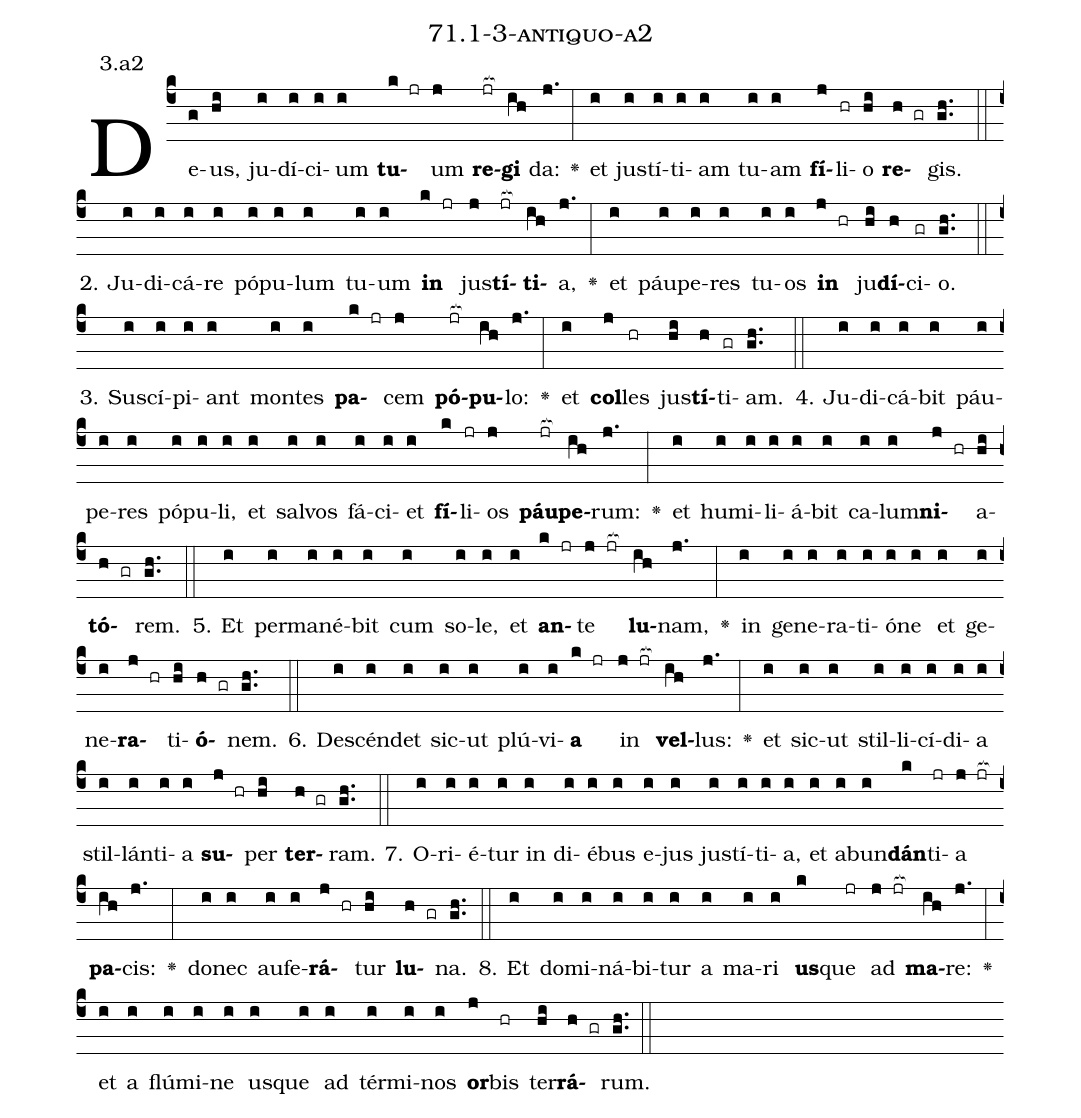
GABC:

name: 71.1-3-antiquo-a2;
annotation: 3.a2;
%%
(c4)De(g)us,(hi) ju(i)dí(i)ci(i)um(i) <b>tu</b>(k jr)um(j) <b>re</b>(jr[ocb:1{])<b>gi</b>(ih[ocb:0}]) da:(j.) <v>\greheightstar</v>(:) et(i) jus(i)tí(i)ti(i)am(i) tu(i)am(i) <b>fí</b>(j)li(hr)o(hi) <b>re</b>(h gr)gis.(gh..) (::)
2. Ju(i)di(i)cá(i)re(i) pó(i)pu(i)lum(i) tu(i)um(i) <b>in</b>(k jr) jus(j)<b>tí</b>(jr[ocb:1{])<b>ti</b>(ih[ocb:0}])a,(j.) <v>\greheightstar</v>(:) et(i) páu(i)pe(i)res(i) tu(i)os(i) <b>in</b>(j hr) ju(hi)<b>dí</b>(h)ci(gr)o.(gh..) (::)
3. Su(i)scí(i)pi(i)ant(i) mon(i)tes(i) <b>pa</b>(k jr)cem(j) <b>pó</b>(jr[ocb:1{])<b>pu</b>(ih[ocb:0}])lo:(j.) <v>\greheightstar</v>(:) et(i) <b>col</b>(j)les(hr) jus(hi)<b>tí</b>(h)ti(gr)am.(gh..) (::)
4. Ju(i)di(i)cá(i)bit(i) páu(i)pe(i)res(i) pó(i)pu(i)li,(i) et(i) sal(i)vos(i) fá(i)ci(i)et(i) <b>fí</b>(k)li(jr)os(j) <b>páu</b>(jr[ocb:1{])<b>pe</b>(ih[ocb:0}])rum:(j.) <v>\greheightstar</v>(:) et(i) hu(i)mi(i)li(i)á(i)bit(i) ca(i)lum(i)<b>ni</b>(j hr)a(hi)<b>tó</b>(h gr)rem.(gh..) (::)
5. Et(i) per(i)ma(i)né(i)bit(i) cum(i) so(i)le,(i) et(i) <b>an</b>(k jr)te(j jr[ocb:1{]) <b>lu</b>(ih[ocb:0}])nam,(j.) <v>\greheightstar</v>(:) in(i) ge(i)ne(i)ra(i)ti(i)ó(i)ne(i) et(i) ge(i)ne(i)<b>ra</b>(j hr)ti(hi)<b>ó</b>(h gr)nem.(gh..) (::)
6. De(i)scén(i)det(i) sic(i)ut(i) plú(i)vi(i)<b>a</b>(k jr) in(j jr[ocb:1{]) <b>vel</b>(ih[ocb:0}])lus:(j.) <v>\greheightstar</v>(:) et(i) sic(i)ut(i) stil(i)li(i)cí(i)di(i)a(i) stil(i)lán(i)ti(i)a(i) <b>su</b>(j hr)per(hi) <b>ter</b>(h gr)ram.(gh..) (::)
7. O(i)ri(i)é(i)tur(i) in(i) di(i)é(i)bus(i) e(i)jus(i) jus(i)tí(i)ti(i)a,(i) et(i) ab(i)un(i)<b>dán</b>(k)ti(jr)a(j jr[ocb:1{]) <b>pa</b>(ih[ocb:0}])cis:(j.) <v>\greheightstar</v>(:) do(i)nec(i) au(i)fe(i)<b>rá</b>(j hr)tur(hi) <b>lu</b>(h gr)na.(gh..) (::)
8. Et(i) do(i)mi(i)ná(i)bi(i)tur(i) a(i) ma(i)ri(i) <b>us</b>(k)que(jr) ad(j jr[ocb:1{]) <b>ma</b>(ih[ocb:0}])re:(j.) <v>\greheightstar</v>(:) et(i) a(i) flú(i)mi(i)ne(i) us(i)que(i) ad(i) tér(i)mi(i)nos(i) <b>or</b>(j)bis(hr) ter(hi)<b>rá</b>(h gr)rum.(gh..) (::)
